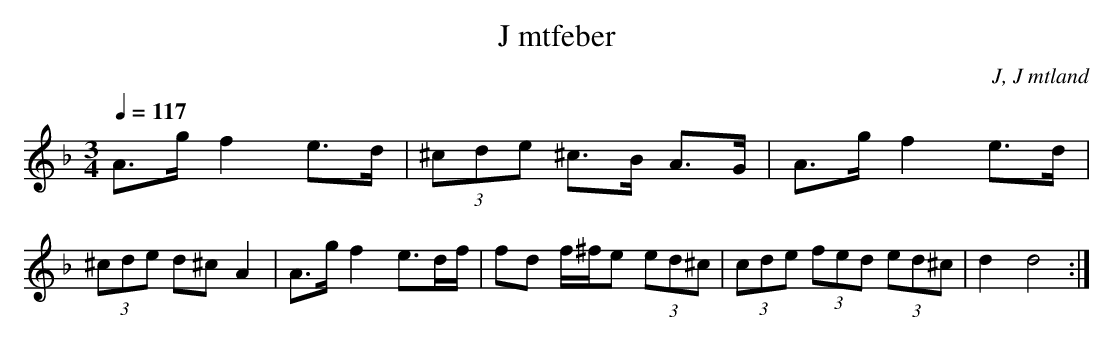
X:1
T: J mtfeber
O: J, J mtland
M:3/4
L:1/8
Q:1/4=117
K:Dm
A>g f2 e>d|(3^cde ^c>B A>G|A>g f2 e>d|(3^cde d^c A2|A>g f2 e>df/|fd f/^f/e (3ed^c|(3cde (3fed (3ed^c|d2 d4 :|
